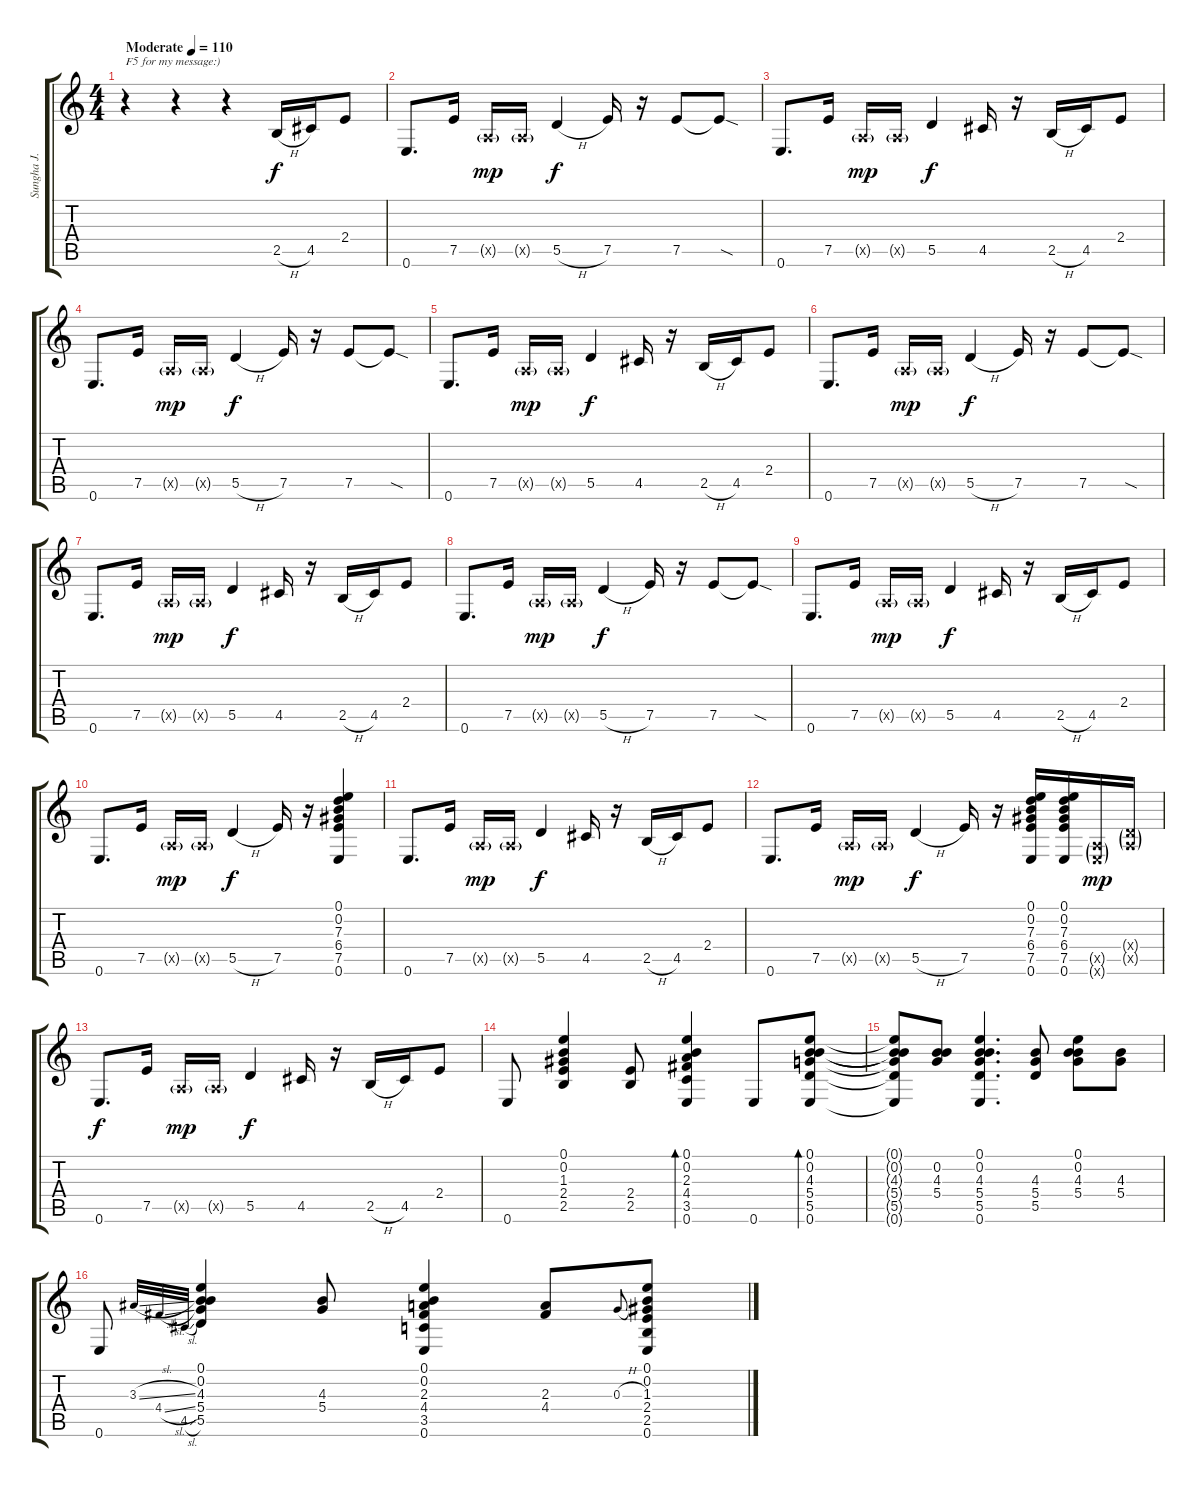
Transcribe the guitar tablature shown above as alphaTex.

\track ("Sungha J." "Sungha J.") {instrument acousticguitarsteel}
\staff {score tabs}
\tuning (E4 B3 G3 D3 A2 E2) {hide}
\ts (4 4)
\tempo (110 "Moderate")
\tempo 100
\tempo (110 "Moderate")
\clef g2
\ks c
r.4{txt "F5 for my message:)" dy f instrument acousticguitarsteel} r.4 r.4 2.5{h}.16 4.5.16 2.4.8 |
0.6.8{d} 7.5.16 0.5{g x}.16{dy mp} 0.5{g x}.16 5.5{h}.4{dy f} 7.5.16 r.16 7.5.8 7.5{sod t}.8 |
0.6.8{d} 7.5.16 0.5{g x}.16{dy mp} 0.5{g x}.16 5.5.4{dy f} 4.5.16 r.16 2.5{h}.16 4.5.16 2.4.8 |
0.6.8{d} 7.5.16 0.5{g x}.16{dy mp} 0.5{g x}.16 5.5{h}.4{dy f} 7.5.16 r.16 7.5.8 7.5{sod t}.8 |
0.6.8{d} 7.5.16 0.5{g x}.16{dy mp} 0.5{g x}.16 5.5.4{dy f} 4.5.16 r.16 2.5{h}.16 4.5.16 2.4.8 |
0.6.8{d} 7.5.16 0.5{g x}.16{dy mp} 0.5{g x}.16 5.5{h}.4{dy f} 7.5.16 r.16 7.5.8 7.5{sod t}.8 |
0.6.8{d} 7.5.16 0.5{g x}.16{dy mp} 0.5{g x}.16 5.5.4{dy f} 4.5.16 r.16 2.5{h}.16 4.5.16 2.4.8 |
0.6.8{d} 7.5.16 0.5{g x}.16{dy mp} 0.5{g x}.16 5.5{h}.4{dy f} 7.5.16 r.16 7.5.8 7.5{sod t}.8 |
0.6.8{d} 7.5.16 0.5{g x}.16{dy mp} 0.5{g x}.16 5.5.4{dy f} 4.5.16 r.16 2.5{h}.16 4.5.16 2.4.8 |
0.6.8{d} 7.5.16 0.5{g x}.16{dy mp} 0.5{g x}.16 5.5{h}.4{dy f} 7.5.16 r.16 (0.1 0.2 7.3 6.4 7.5 0.6).4 |
0.6.8{d} 7.5.16 0.5{g x}.16{dy mp} 0.5{g x}.16 5.5.4{dy f} 4.5.16 r.16 2.5{h}.16 4.5.16 2.4.8 |
0.6.8{d} 7.5.16 0.5{g x}.16{dy mp} 0.5{g x}.16 5.5{h}.4{dy f} 7.5.16 r.16 (0.1 0.2 7.3 6.4 7.5 0.6).16 (0.1 0.2 7.3 6.4 7.5 0.6).16 (0.5{g x} 0.6{g x}).16{dy mp} (0.4{g x} 0.5{g x}).16 |
0.6.8{d dy f} 7.5.16 0.5{g x}.16{dy mp} 0.5{g x}.16 5.5.4{dy f} 4.5.16 r.16 2.5{h}.16 4.5.16 2.4.8 |
0.6.8 (0.1 0.2 1.3 2.4 2.5).4 (2.4 2.5).8 (0.1 0.2 2.3 4.4 3.5 0.6).4{bd 60} 0.6.8 (0.1 0.2 4.3 5.4 5.5 0.6).8{bd 60} |
(0.1{t} 0.2{t} 4.3{t} 5.4{t} 5.5{t} 0.6{t}).8 (0.2 4.3 5.4).8 (0.1 0.2 4.3 5.4 5.5 0.6).4{d} (4.3 5.4 5.5).8 (0.1 0.2 4.3 5.4).8 (4.3 5.4).8 |
0.6.8 3.3{sl}.32{gr onbeat} 4.4{sl}.32{gr onbeat} 4.5{sl}.32{gr onbeat} (0.1 0.2 4.3 5.4 5.5).4 (4.3 5.4).8 (0.1 0.2 2.3 4.4 3.5 0.6).4 (2.3 4.4).8 0.3{h}.8{gr onbeat} (0.1 0.2 1.3 2.4 2.5 0.6).8
